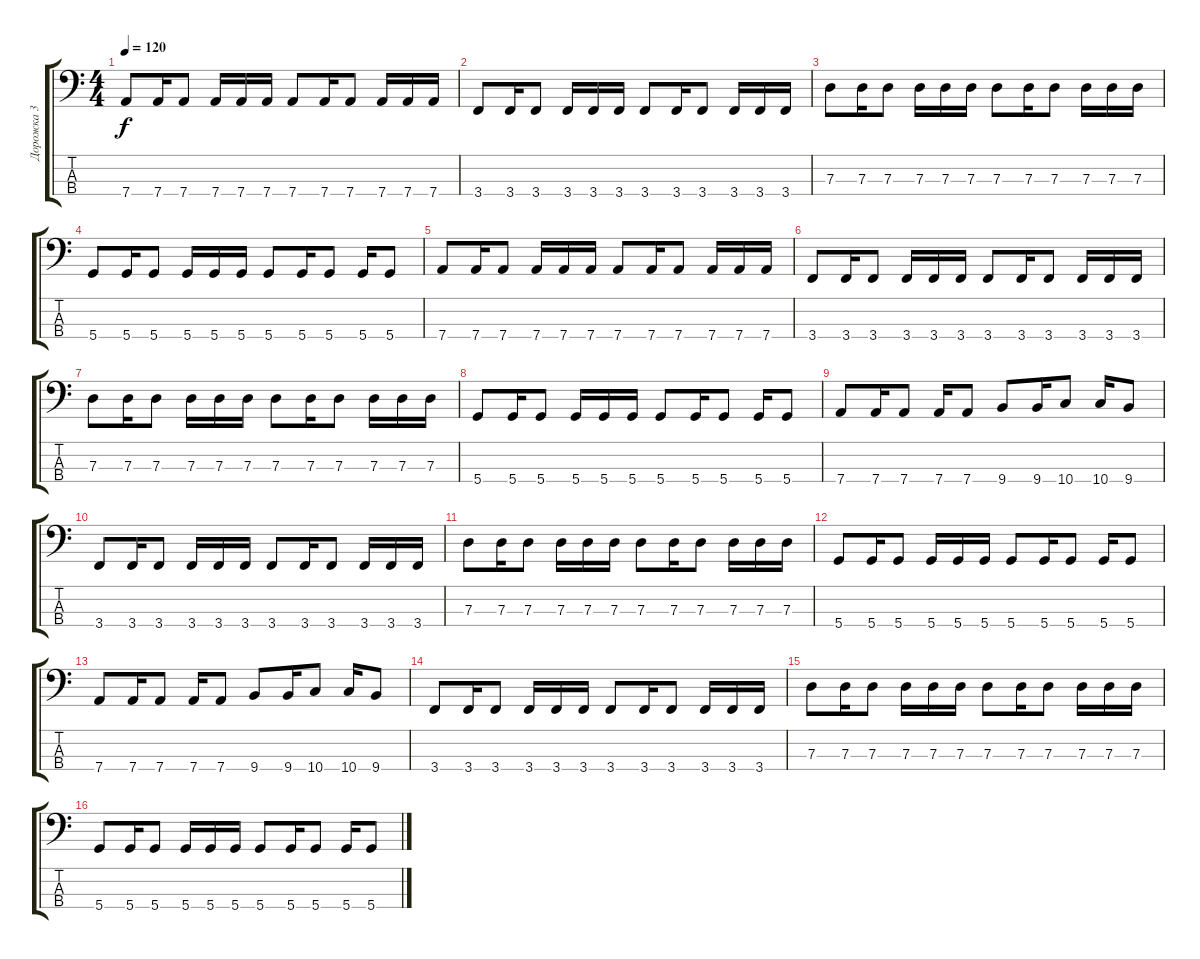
\track ("Дорожка 3" "Дорожка 3") {instrument electricbassfinger}
\staff {score tabs}
\tuning (F2 C2 G1 D1) {hide}
\ts (4 4)
\tempo 120
\clef f4
\ks c
7.4.8{dy f} 7.4.16 7.4.8 7.4.16 7.4.16 7.4.16 7.4.8 7.4.16 7.4.8 7.4.16 7.4.16 7.4.16 |
3.4.8 3.4.16 3.4.8 3.4.16 3.4.16 3.4.16 3.4.8 3.4.16 3.4.8 3.4.16 3.4.16 3.4.16 |
7.3.8 7.3.16 7.3.8 7.3.16 7.3.16 7.3.16 7.3.8 7.3.16 7.3.8 7.3.16 7.3.16 7.3.16 |
5.4.8 5.4.16 5.4.8 5.4.16 5.4.16 5.4.16 5.4.8 5.4.16 5.4.8 5.4.16 5.4.8 |
7.4.8 7.4.16 7.4.8 7.4.16 7.4.16 7.4.16 7.4.8 7.4.16 7.4.8 7.4.16 7.4.16 7.4.16 |
3.4.8 3.4.16 3.4.8 3.4.16 3.4.16 3.4.16 3.4.8 3.4.16 3.4.8 3.4.16 3.4.16 3.4.16 |
7.3.8 7.3.16 7.3.8 7.3.16 7.3.16 7.3.16 7.3.8 7.3.16 7.3.8 7.3.16 7.3.16 7.3.16 |
5.4.8 5.4.16 5.4.8 5.4.16 5.4.16 5.4.16 5.4.8 5.4.16 5.4.8 5.4.16 5.4.8 |
7.4.8 7.4.16 7.4.8 7.4.16 7.4.8 9.4.8 9.4.16 10.4.8 10.4.16 9.4.8 |
3.4.8 3.4.16 3.4.8 3.4.16 3.4.16 3.4.16 3.4.8 3.4.16 3.4.8 3.4.16 3.4.16 3.4.16 |
7.3.8 7.3.16 7.3.8 7.3.16 7.3.16 7.3.16 7.3.8 7.3.16 7.3.8 7.3.16 7.3.16 7.3.16 |
5.4.8 5.4.16 5.4.8 5.4.16 5.4.16 5.4.16 5.4.8 5.4.16 5.4.8 5.4.16 5.4.8 |
7.4.8 7.4.16 7.4.8 7.4.16 7.4.8 9.4.8 9.4.16 10.4.8 10.4.16 9.4.8 |
3.4.8 3.4.16 3.4.8 3.4.16 3.4.16 3.4.16 3.4.8 3.4.16 3.4.8 3.4.16 3.4.16 3.4.16 |
7.3.8 7.3.16 7.3.8 7.3.16 7.3.16 7.3.16 7.3.8 7.3.16 7.3.8 7.3.16 7.3.16 7.3.16 |
5.4.8 5.4.16 5.4.8 5.4.16 5.4.16 5.4.16 5.4.8 5.4.16 5.4.8 5.4.16 5.4.8
